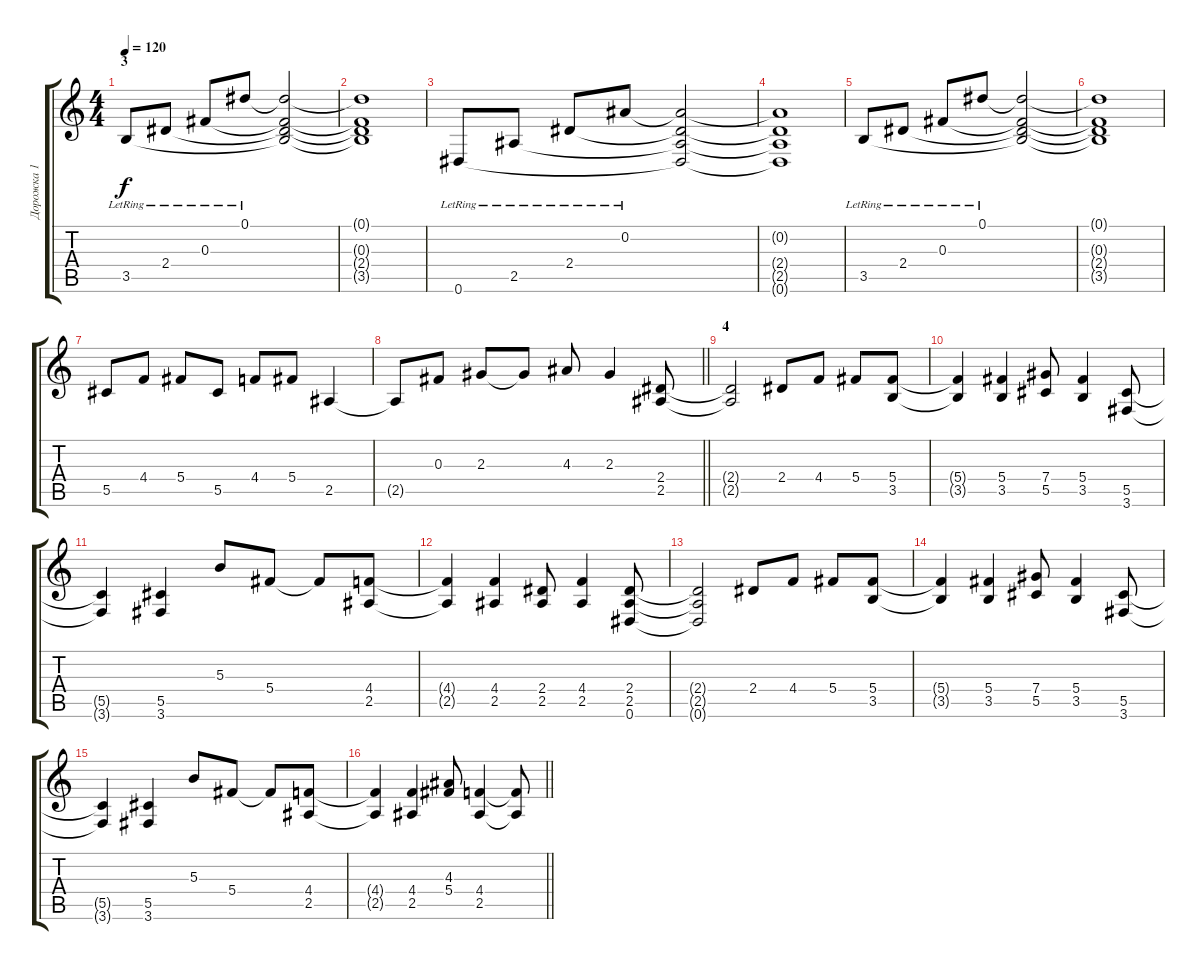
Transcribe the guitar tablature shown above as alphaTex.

\track ("Дорожка 1" "Дорожка 1") {instrument distortionguitar}
\staff {score tabs}
\tuning (Eb4 Bb3 Gb3 Db3 Ab2 Eb2) {hide}
\ts (4 4)
\section ("" "3")
\tempo 120
\clef g2
\ks c
3.5{lr}.8{dy f} 2.4{lr}.8 0.3{lr}.8 0.1{lr}.8 (0.1{t} 0.3{t} 2.4{t} 3.5{t}).2 |
(0.1{t} 0.3{t} 2.4{t} 3.5{t}).1 |
0.6{lr}.8 2.5{lr}.8 2.4{lr}.8 0.2{lr}.8 (0.2{t} 2.4{t} 2.5{t} 0.6{t}).2 |
(0.2{t} 2.4{t} 2.5{t} 0.6{t}).1 |
3.5{lr}.8 2.4{lr}.8 0.3{lr}.8 0.1{lr}.8 (0.1{t} 0.3{t} 2.4{t} 3.5{t}).2 |
(0.1{t} 0.3{t} 2.4{t} 3.5{t}).1 |
5.5.8{instrument distortionguitar} 4.4.8 5.4.8 5.5.8 4.4.8 5.4.8 2.5.4 |
\barLineRight lightlight
2.5{t}.8 0.3.8 2.3.8 2.3{t}.8 4.3.8 2.3.4 (2.4 2.5).8 |
\section ("" "4")
(2.4{t} 2.5{t}).2 2.4.8 4.4.8 5.4.8 (5.4 3.5).8 |
(5.4{t} 3.5{t}).4 (5.4 3.5).4 (7.4 5.5).8 (5.4 3.5).4 (5.5 3.6).8 |
(5.5{t} 3.6{t}).4 (5.5 3.6).4 5.3.8 5.4.8 5.4{t}.8 (4.4 2.5).8 |
(4.4{t} 2.5{t}).4 (4.4 2.5).4 (2.4 2.5).8 (4.4 2.5).4 (2.4 2.5 0.6).8 |
(2.4{t} 2.5{t} 0.6{t}).2 2.4.8 4.4.8 5.4.8 (5.4 3.5).8 |
(5.4{t} 3.5{t}).4 (5.4 3.5).4 (7.4 5.5).8 (5.4 3.5).4 (5.5 3.6).8 |
(5.5{t} 3.6{t}).4 (5.5 3.6).4 5.3.8 5.4.8 5.4{t}.8 (4.4 2.5).8 |
\barLineRight lightlight
(4.4{t} 2.5{t}).4 (4.4 2.5).4 (4.3 5.4).8 (4.4 2.5).4 (4.4{t} 2.5{t}).8
